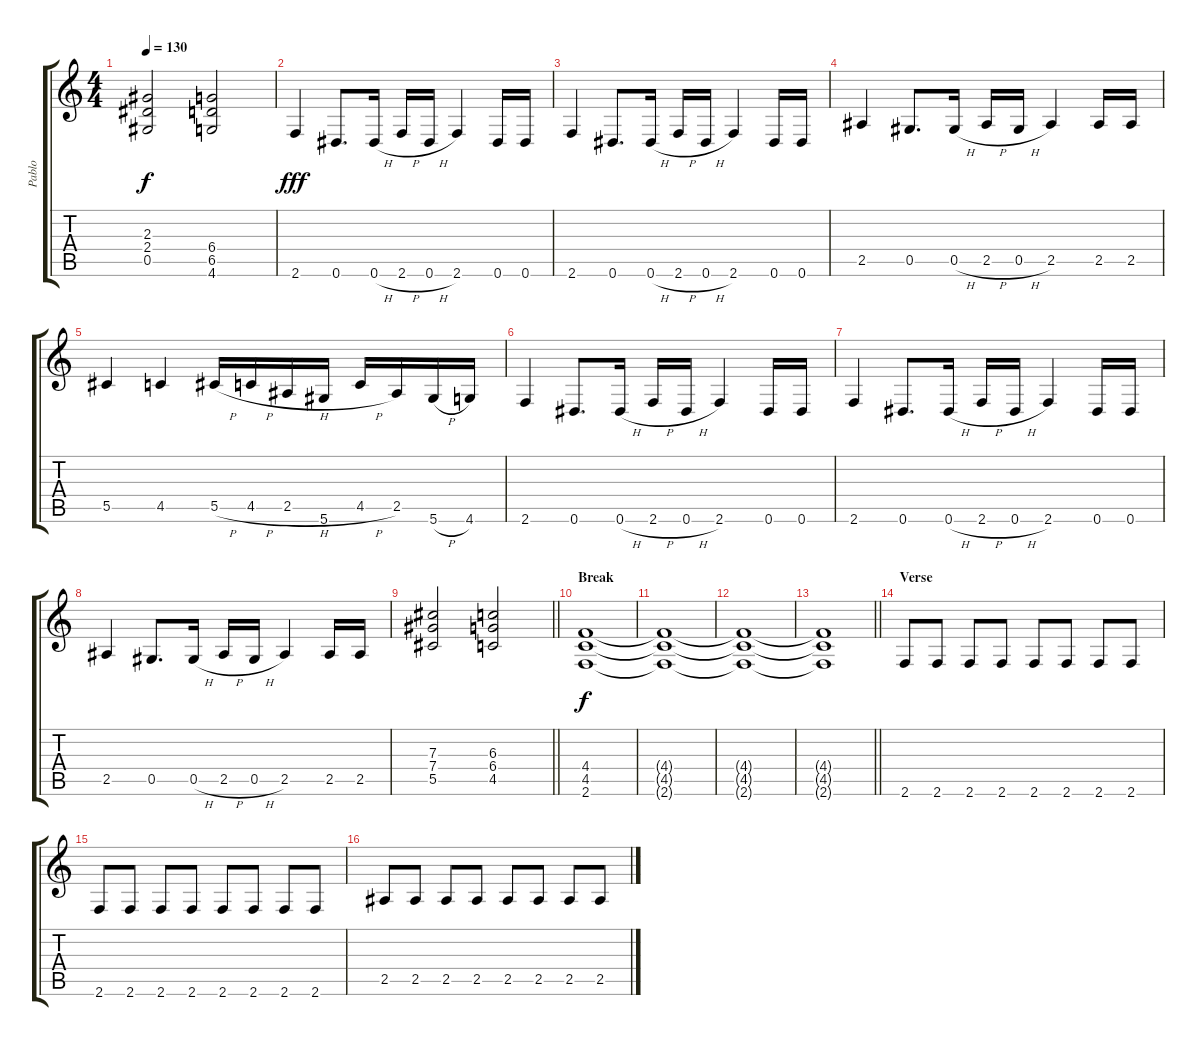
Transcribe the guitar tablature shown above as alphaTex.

\track ("Pablo" "Pablo") {instrument distortionguitar}
\staff {score tabs}
\tuning (Eb4 Bb3 Gb3 Db3 Ab2 Eb2) {hide}
\ts (4 4)
\tempo 130
\clef g2
\ks c
(2.3 2.4 0.5).2{dy f} (6.4 6.5 4.6).2 |
2.6.4{dy fff} 0.6.8{d} 0.6{h}.16 2.6{h}.16 0.6{h}.16 2.6.4 0.6.16 0.6.16 |
2.6.4 0.6.8{d} 0.6{h}.16 2.6{h}.16 0.6{h}.16 2.6.4 0.6.16 0.6.16 |
2.5.4 0.5.8{d} 0.5{h}.16 2.5{h}.16 0.5{h}.16 2.5.4 2.5.16 2.5.16 |
5.5.4 4.5.4 5.5{h}.16 4.5{h}.16 2.5{h}.16 5.6.16 4.5{h}.16 2.5.16 5.6{h}.16 4.6.16 |
2.6.4 0.6.8{d} 0.6{h}.16 2.6{h}.16 0.6{h}.16 2.6.4 0.6.16 0.6.16 |
2.6.4 0.6.8{d} 0.6{h}.16 2.6{h}.16 0.6{h}.16 2.6.4 0.6.16 0.6.16 |
2.5.4 0.5.8{d} 0.5{h}.16 2.5{h}.16 0.5{h}.16 2.5.4 2.5.16 2.5.16 |
\barLineRight lightlight
(7.3 7.4 5.5).2 (6.3 6.4 4.5).2 |
\section ("" "Break")
(4.4 4.5 2.6).1{dy f} |
(4.4{t} 4.5{t} 2.6{t}).1{volume 5} |
(4.4{t} 4.5{t} 2.6{t}).1 |
\barLineRight lightlight
(4.4{t} 4.5{t} 2.6{t}).1 |
\section ("" "Verse")
2.6.8{volume 13} 2.6.8 2.6.8 2.6.8 2.6.8 2.6.8 2.6.8 2.6.8 |
2.6.8 2.6.8 2.6.8 2.6.8 2.6.8 2.6.8 2.6.8 2.6.8 |
2.5.8 2.5.8 2.5.8 2.5.8 2.5.8 2.5.8 2.5.8 2.5.8
